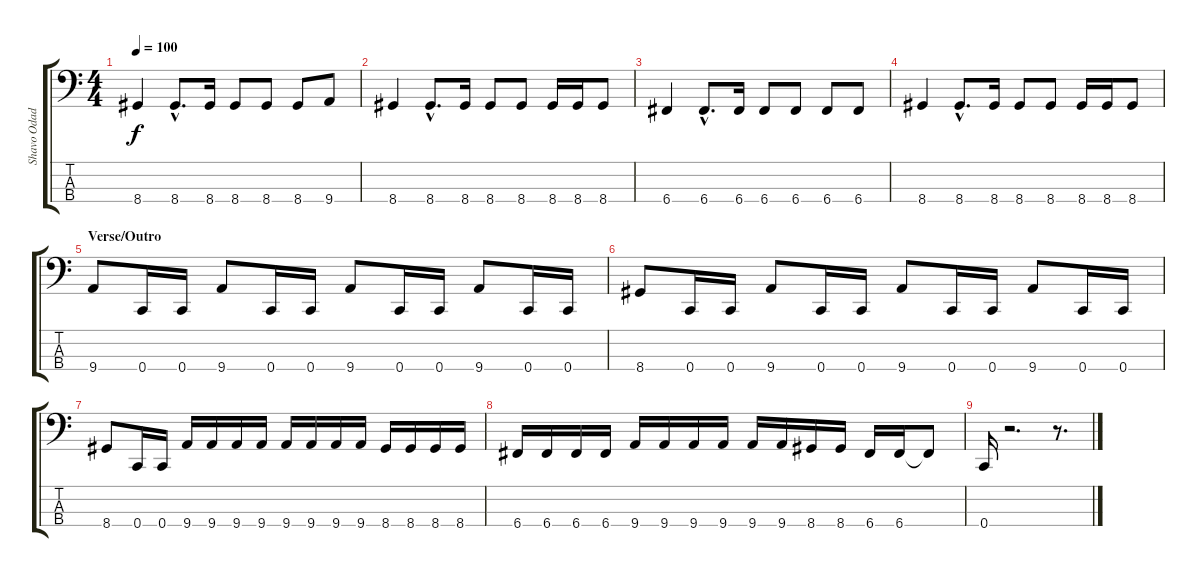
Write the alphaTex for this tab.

\track ("Shavo Odadjian" "Shavo Odad") {instrument slapbass1}
\staff {score tabs}
\tuning (F2 C2 G1 C1) {hide}
\ts (4 4)
\tempo 100
\clef f4
\ks c
8.4.4{dy f} 8.4{hac}.8{d} 8.4.16 8.4.8 8.4.8 8.4.8 9.4.8 |
8.4.4 8.4{hac}.8{d} 8.4.16 8.4.8 8.4.8 8.4.16 8.4.16 8.4.8 |
6.4.4 6.4{hac}.8{d} 6.4.16 6.4.8 6.4.8 6.4.8 6.4.8 |
8.4.4 8.4{hac}.8{d} 8.4.16 8.4.8 8.4.8 8.4.16 8.4.16 8.4.8 |
\section ("" "Verse/Outro")
9.4.8 0.4.16 0.4.16 9.4.8 0.4.16 0.4.16 9.4.8 0.4.16 0.4.16 9.4.8 0.4.16 0.4.16 |
8.4.8 0.4.16 0.4.16 9.4.8 0.4.16 0.4.16 9.4.8 0.4.16 0.4.16 9.4.8 0.4.16 0.4.16 |
8.4.8 0.4.16 0.4.16 9.4.16 9.4.16 9.4.16 9.4.16 9.4.16 9.4.16 9.4.16 9.4.16 8.4.16 8.4.16 8.4.16 8.4.16 |
6.4.16 6.4.16 6.4.16 6.4.16 9.4.16 9.4.16 9.4.16 9.4.16 9.4.16 9.4.16 8.4.16 8.4.16 6.4.16 6.4.16 6.4{t}.8 |
0.4.16 r.2{d} r.8{d}
